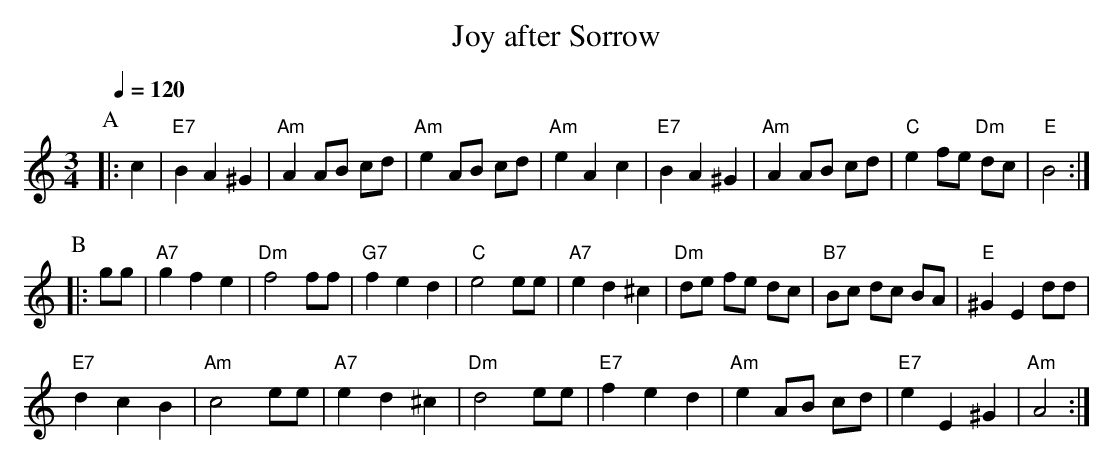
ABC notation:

X:1
T:Joy after Sorrow
Q:1/4=120
M:3/4
L:1/8
K:Am
P:A
|: c2 | "E7"B2 A2 ^G2 | "Am"A2 AB cd | "Am"e2 AB cd | "Am"e2 A2 c2 |\
"E7"B2 A2 ^G2 | "Am"A2 AB cd | "C"e2 fe "Dm"dc | "E"B4 :|
P:B
|: gg | "A7"g2 f2 e2 | "Dm"f4 ff | "G7"f2 e2 d2 | "C"e4 ee | "A7"e2 d2 ^c2 | "Dm"de fe dc | "B7"Bc dc BA | "E"^G2 E2 dd |
"E7"d2 c2 B2 | "Am"c4 ee | "A7"e2 d2 ^c2 | "Dm"d4 ee | "E7"f2 e2 d2 | "Am"e2 AB cd | "E7"e2 E2 ^G2 | "Am"A4 :|
